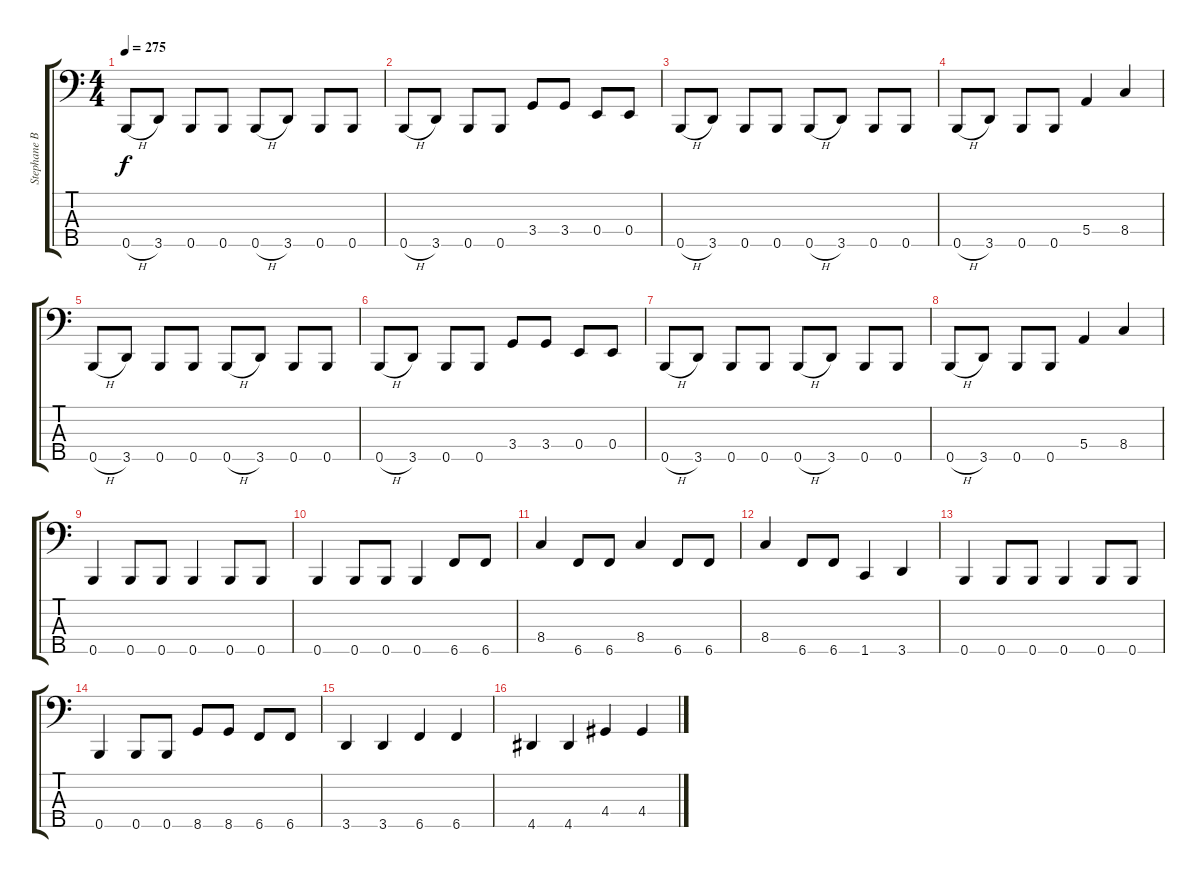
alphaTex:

\track ("Stephane Barbe " "Stephane B") {instrument electricbassfinger}
\staff {score tabs}
\tuning (G2 D2 A1 E1 B0) {hide}
\ts (4 4)
\tempo 275
\clef f4
\ks c
0.5{h}.8{dy f} 3.5.8 0.5.8 0.5.8 0.5{h}.8 3.5.8 0.5.8 0.5.8 |
0.5{h}.8 3.5.8 0.5.8 0.5.8 3.4.8 3.4.8 0.4.8 0.4.8 |
0.5{h}.8 3.5.8 0.5.8 0.5.8 0.5{h}.8 3.5.8 0.5.8 0.5.8 |
0.5{h}.8 3.5.8 0.5.8 0.5.8 5.4.4 8.4.4 |
0.5{h}.8 3.5.8 0.5.8 0.5.8 0.5{h}.8 3.5.8 0.5.8 0.5.8 |
0.5{h}.8 3.5.8 0.5.8 0.5.8 3.4.8 3.4.8 0.4.8 0.4.8 |
0.5{h}.8 3.5.8 0.5.8 0.5.8 0.5{h}.8 3.5.8 0.5.8 0.5.8 |
0.5{h}.8 3.5.8 0.5.8 0.5.8 5.4.4 8.4.4 |
0.5.4 0.5.8 0.5.8 0.5.4 0.5.8 0.5.8 |
0.5.4 0.5.8 0.5.8 0.5.4 6.5.8 6.5.8 |
8.4.4 6.5.8 6.5.8 8.4.4 6.5.8 6.5.8 |
8.4.4 6.5.8 6.5.8 1.5.4 3.5.4 |
0.5.4 0.5.8 0.5.8 0.5.4 0.5.8 0.5.8 |
0.5.4 0.5.8 0.5.8 8.5.8 8.5.8 6.5.8 6.5.8 |
3.5.4 3.5.4 6.5.4 6.5.4 |
4.5.4 4.5.4 4.4.4 4.4.4
